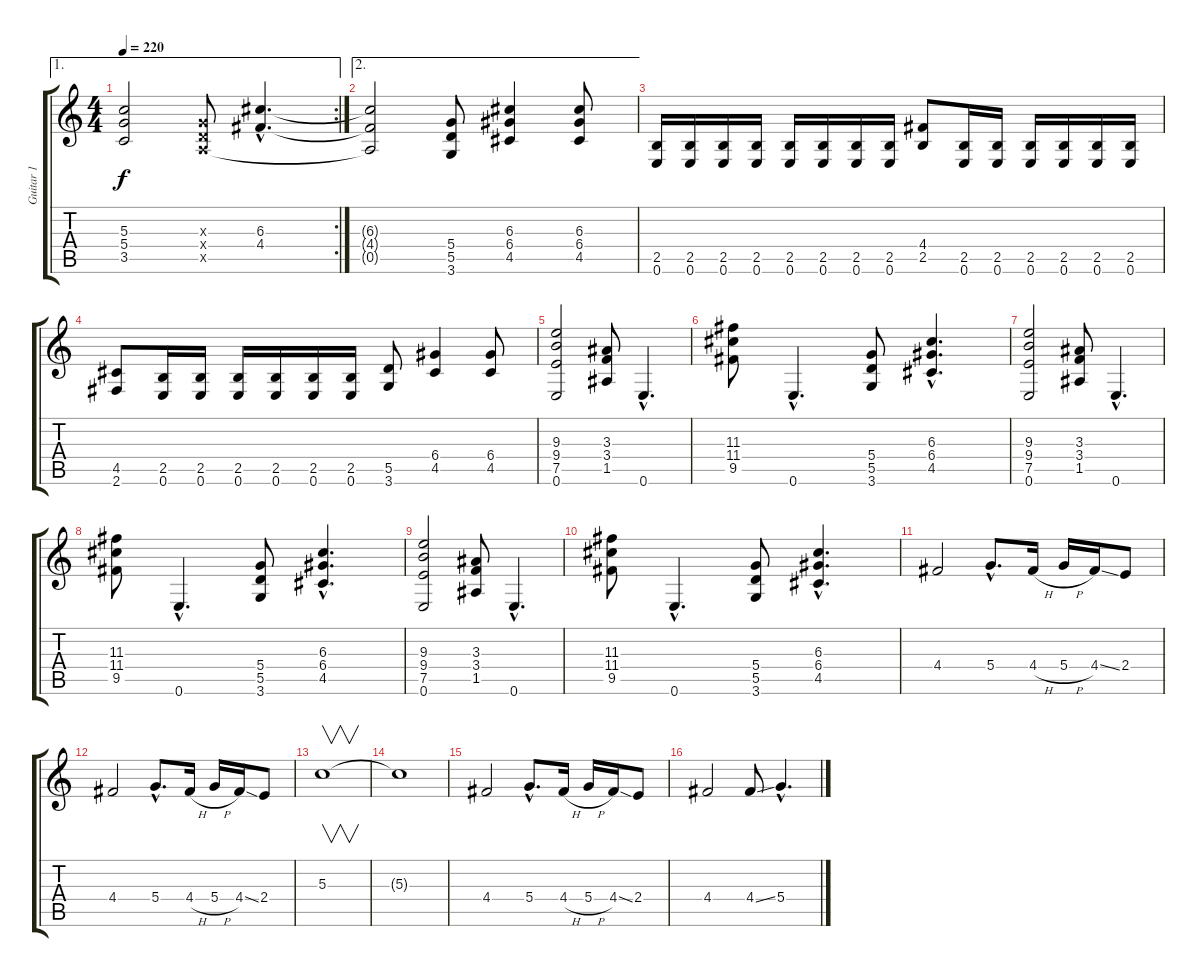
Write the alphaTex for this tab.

\track ("Guitar 1" "Guitar 1") {instrument distortionguitar}
\staff {score tabs}
\tuning (E4 B3 G3 D3 A2 E2) {hide}
\ae 1
\rc 2
\ts (4 4)
\tempo 220
\clef g2
\ks c
(5.3{t} 5.4{t} 3.5{t}).2{dy f} (0.3{x} 0.4{x} 0.5{x}).8 (6.3{hac} 4.4{hac}).4{d} |
\ae 2
(6.3{t} 4.4{t} 0.5{t}).2 (5.4 5.5 3.6).8 (6.3 6.4 4.5).4 (6.3 6.4 4.5).8 |
(2.5 0.6).16 (2.5 0.6).16 (2.5 0.6).16 (2.5 0.6).16 (2.5 0.6).16 (2.5 0.6).16 (2.5 0.6).16 (2.5 0.6).16 (4.4 2.5).8 (2.5 0.6).16 (2.5 0.6).16 (2.5 0.6).16 (2.5 0.6).16 (2.5 0.6).16 (2.5 0.6).16 |
(4.5 2.6).8 (2.5 0.6).16 (2.5 0.6).16 (2.5 0.6).16 (2.5 0.6).16 (2.5 0.6).16 (2.5 0.6).16 (5.5 3.6).8 (6.4 4.5).4 (6.4 4.5).8 |
(9.3 9.4 7.5 0.6).2 (3.3 3.4 1.5).8 0.6{hac}.4{d} |
(11.3 11.4 9.5).8 0.6{hac}.4{d} (5.4 5.5 3.6).8 (6.3{hac} 6.4{hac} 4.5{hac}).4{d} |
(9.3 9.4 7.5 0.6).2 (3.3 3.4 1.5).8 0.6{hac}.4{d} |
(11.3 11.4 9.5).8 0.6{hac}.4{d} (5.4 5.5 3.6).8 (6.3{hac} 6.4{hac} 4.5{hac}).4{d} |
(9.3 9.4 7.5 0.6).2 (3.3 3.4 1.5).8 0.6{hac}.4{d} |
(11.3 11.4 9.5).8 0.6{hac}.4{d} (5.4 5.5 3.6).8 (6.3{hac} 6.4{hac} 4.5{hac}).4{d} |
4.4.2 5.4{hac}.8{d} 4.4{h}.16 5.4{h}.16 4.4{ss}.16 2.4.8 |
4.4.2 5.4{hac}.8{d} 4.4{h}.16 5.4{h}.16 4.4{ss}.16 2.4.8 |
5.3.1{v} |
5.3{t}.1 |
4.4.2 5.4{hac}.8{d} 4.4{h}.16 5.4{h}.16 4.4{ss}.16 2.4.8 |
4.4.2 4.4{ss}.8 5.4{hac}.4{d}
